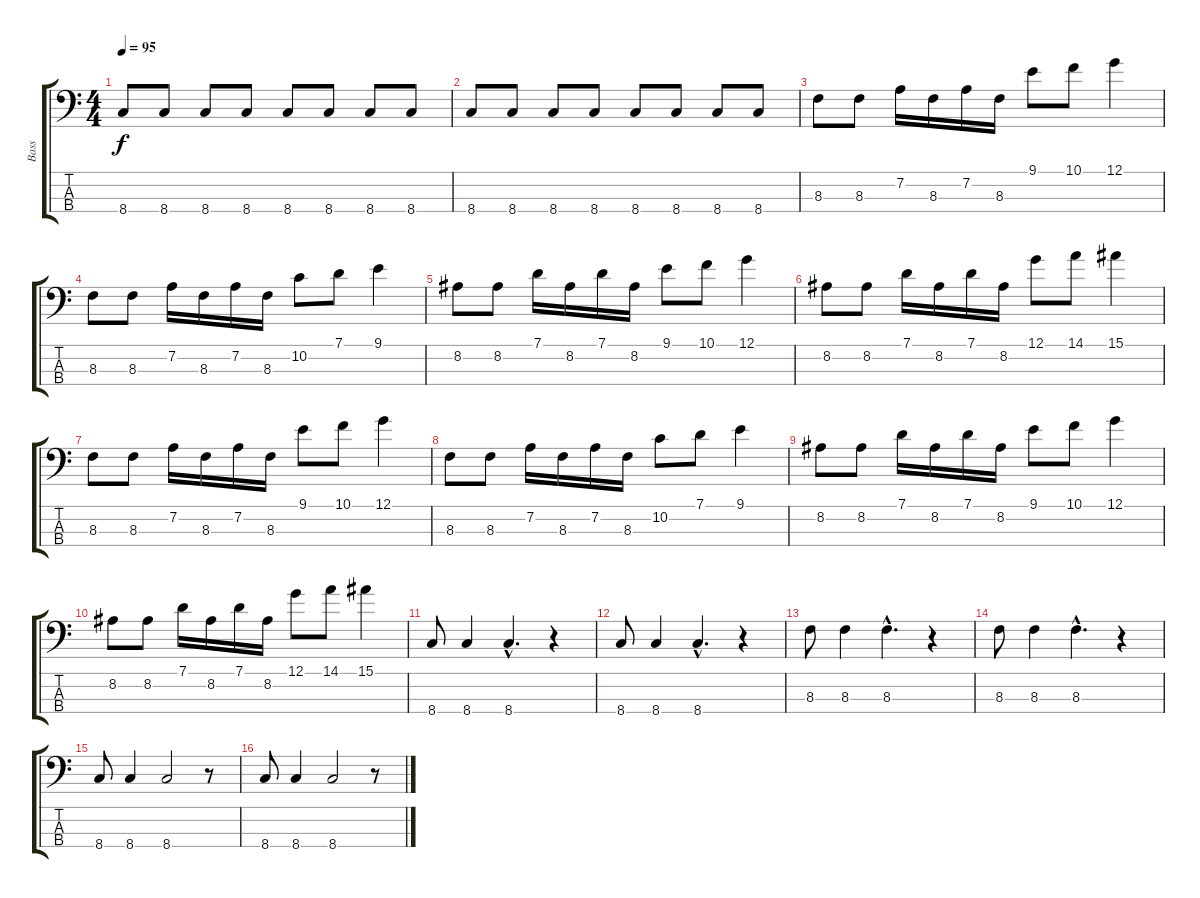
\track ("Bass" "Bass") {instrument electricbassfinger}
\staff {score tabs}
\tuning (G2 D2 A1 E1) {hide}
\ts (4 4)
\tempo 95
\clef f4
\ks c
8.4.8{dy f} 8.4.8 8.4.8 8.4.8 8.4.8 8.4.8 8.4.8 8.4.8 |
8.4.8 8.4.8 8.4.8 8.4.8 8.4.8 8.4.8 8.4.8 8.4.8 |
8.3.8 8.3.8 7.2.16 8.3.16 7.2.16 8.3.16 9.1.8 10.1.8 12.1.4 |
8.3.8 8.3.8 7.2.16 8.3.16 7.2.16 8.3.16 10.2.8 7.1.8 9.1.4 |
8.2.8 8.2.8 7.1.16 8.2.16 7.1.16 8.2.16 9.1.8 10.1.8 12.1.4 |
8.2.8 8.2.8 7.1.16 8.2.16 7.1.16 8.2.16 12.1.8 14.1.8 15.1.4 |
8.3.8 8.3.8 7.2.16 8.3.16 7.2.16 8.3.16 9.1.8 10.1.8 12.1.4 |
8.3.8 8.3.8 7.2.16 8.3.16 7.2.16 8.3.16 10.2.8 7.1.8 9.1.4 |
8.2.8 8.2.8 7.1.16 8.2.16 7.1.16 8.2.16 9.1.8 10.1.8 12.1.4 |
8.2.8 8.2.8 7.1.16 8.2.16 7.1.16 8.2.16 12.1.8 14.1.8 15.1.4 |
8.4.8 8.4.4 8.4{hac}.4{d} r.4 |
8.4.8 8.4.4 8.4{hac}.4{d} r.4 |
8.3.8 8.3.4 8.3{hac}.4{d} r.4 |
8.3.8 8.3.4 8.3{hac}.4{d} r.4 |
8.4.8 8.4.4 8.4.2 r.8 |
8.4.8 8.4.4 8.4.2 r.8
